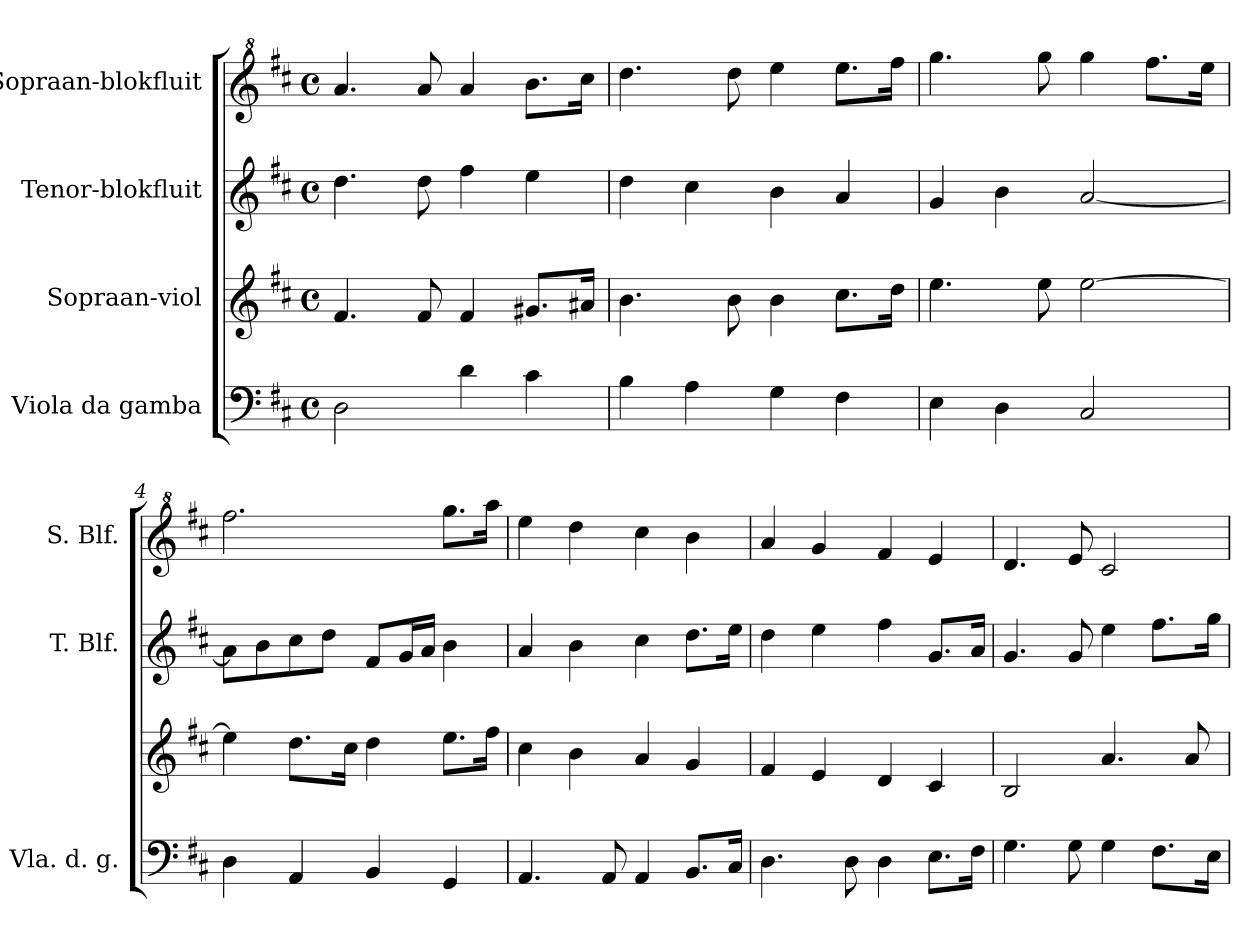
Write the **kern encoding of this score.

**kern	**kern	**kern	**kern
*part4	*part3	*part2	*part1
*staff4	*staff3	*staff2	*staff1
*I"Viola da gamba	*I"Sopraan-viol	*I"Tenor-blokfluit	*I"Sopraan-blokfluit
*I'Vla. d. g.	*	*I'T. Blf.	*I'S. Blf.
*clefF4	*clefG2	*clefG2	*clefG^2
*k[f#c#]	*k[f#c#]	*k[f#c#]	*k[f#c#]
*M4/4	*M4/4	*M4/4	*M4/4
*met(c)	*met(c)	*met(c)	*met(c)
*MM60	*MM60	*MM60	*MM60
=1	=1	=1	=1
2D\	4.f#/	4.dd\	4.aa/
.	8f#/	8dd\	8aa/
4d\	4f#/	4ff#\	4aa/
4c#\	8.g#X/L	4ee\	8.bb\L
.	16a#X/Jk	.	16ccc#\Jk
=2	=2	=2	=2
4B\	4.b\	4dd\	4.ddd\
4A\	.	4cc#\	.
.	8b\	.	8ddd\
4G\	4b\	4b\	4eee\
4F#\	8.cc#\L	4a/	8.eee\L
.	16dd\Jk	.	16fff#\Jk
=3	=3	=3	=3
4E\	4.ee\	4g/	4.ggg\
4D\	.	4b\	.
.	8ee\	.	8ggg\
2C#/	[2ee\	[2a/	4ggg\
.	.	.	8.fff#\L
.	.	.	16eee\Jk
=4	=4	=4	=4
4D\	4ee\]	8a\L]	2.fff#\
.	.	8b\	.
4AA/	8.dd\L	8cc#\	.
.	.	8dd\J	.
.	16cc#\Jk	.	.
4BB/	4dd\	8f#/L	.
.	.	16g/L	.
.	.	16a/JJ	.
4GG/	8.ee\L	4b\	8.ggg\L
.	16ff#\Jk	.	16aaa\Jk
!!LO:LB:g=z
=5	=5	=5	=5
4.AA/	4cc#\	4a/	4eee\
.	4b\	4b\	4ddd\
8AA/	.	.	.
4AA/	4a/	4cc#\	4ccc#\
8.BB/L	4g/	8.dd\L	4bb\
16C#/Jk	.	16ee\Jk	.
=6	=6	=6	=6
4.D\	4f#/	4dd\	4aa/
.	4e/	4ee\	4gg/
8D\	.	.	.
4D\	4d/	4ff#\	4ff#/
8.E\L	4c#/	8.g/L	4ee/
16F#\Jk	.	16a/Jk	.
=7	=7	=7	=7
4.G\	2B/	4.g/	4.dd/
8G\	.	8g/	8ee/
4G\	4.a/	4ee\	2cc#/
8.F#\L	.	8.ff#\L	.
.	8a/	.	.
16E\Jk	.	16gg\Jk	.
=	=	=	=
*-	*-	*-	*-
